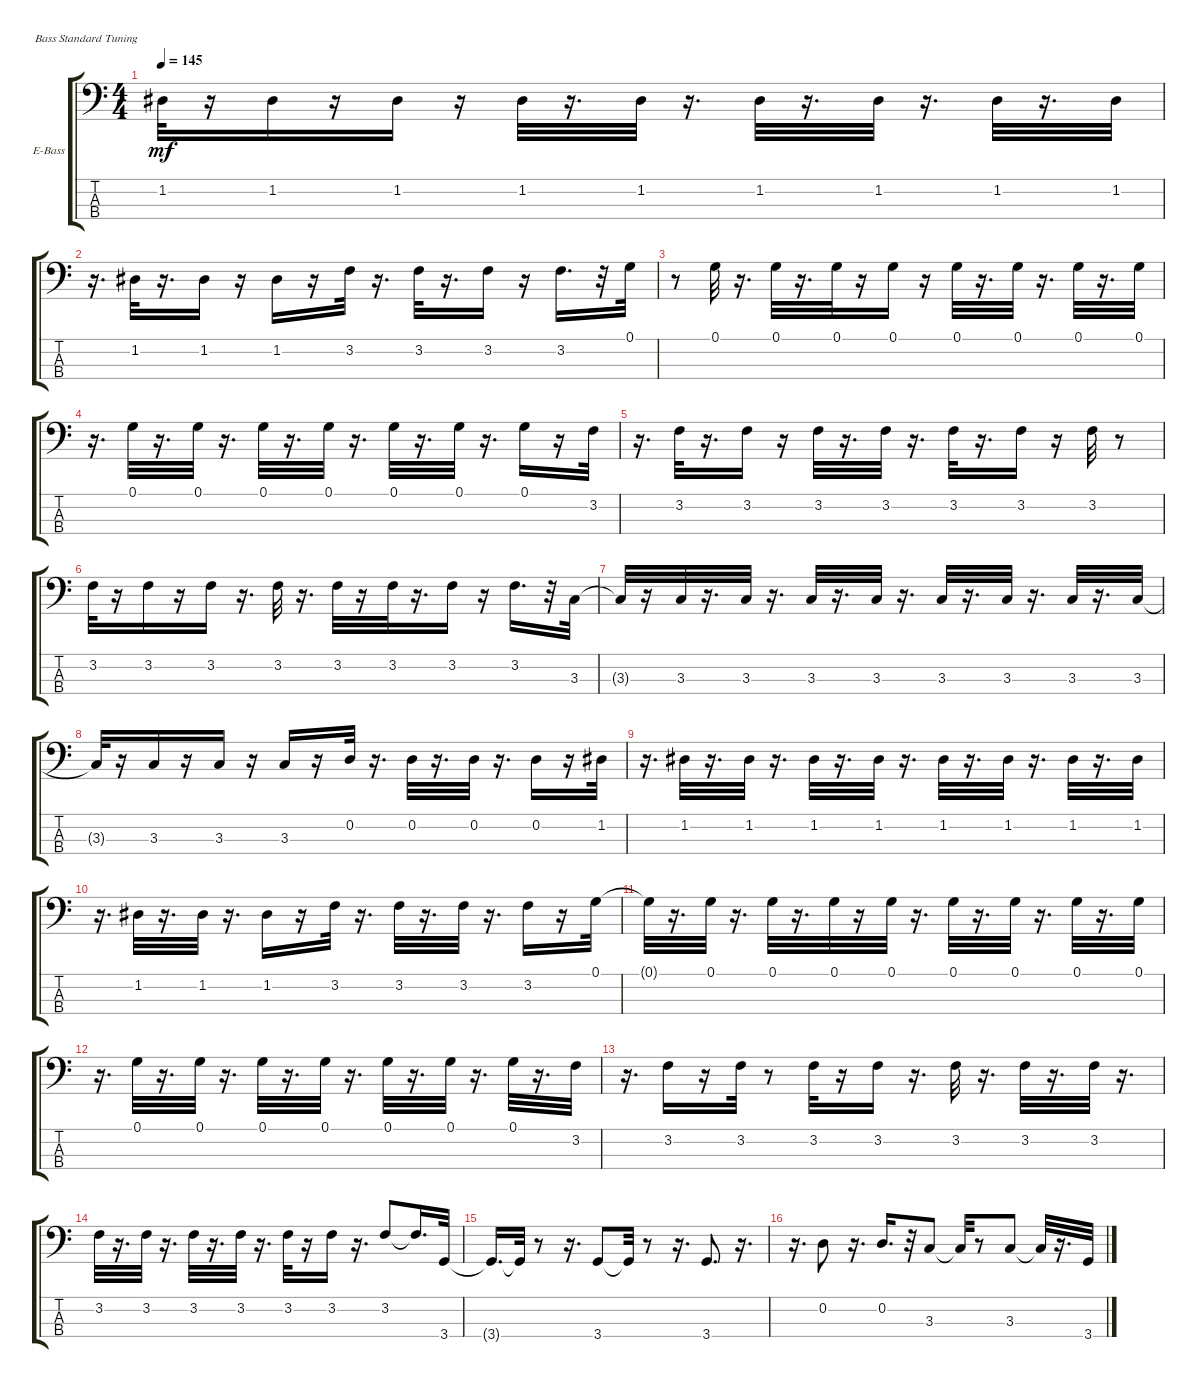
\bracketExtendMode groupsimilarinstruments
\firstSystemTrackNameOrientation horizontal
\otherSystemsTrackNameOrientation horizontal
\track ("Bass" "E-Bass") {instrument electricbassfinger}
\staff {score tabs}
\tuning (G2 D2 A1 E1)
\ts (4 4)
\tempo 145
\clef f4
\ks c
1.2.32{dy mf} r.16 1.2.16 r.16 1.2.16 r.16 1.2.32 r.16{d} 1.2.32 r.16{d} 1.2.32 r.16{d} 1.2.32 r.16{d} 1.2.32 r.16{d} 1.2.32 |
r.16{d} 1.2.32 r.16{d} 1.2.16 r.16 1.2.16 r.16 3.2.32 r.16{d} 3.2.32 r.16{d} 3.2.16 r.16 3.2.16{d} r.32 0.1.32 |
r.8 0.1.32 r.16{d} 0.1.32 r.16{d} 0.1.32 r.16 0.1.16 r.16 0.1.32 r.16{d} 0.1.32 r.16{d} 0.1.32 r.16{d} 0.1.32 |
r.16{d} 0.1.32 r.16{d} 0.1.32 r.16{d} 0.1.32 r.16{d} 0.1.32 r.16{d} 0.1.32 r.16{d} 0.1.32 r.16{d} 0.1.16 r.16 3.2.32 |
r.16{d} 3.2.32 r.16{d} 3.2.16 r.16 3.2.32 r.16{d} 3.2.32 r.16{d} 3.2.32 r.16{d} 3.2.16 r.16 3.2.32 r.8 |
3.2.32 r.16 3.2.16 r.16 3.2.16 r.16{d} 3.2.32 r.16{d} 3.2.32 r.16 3.2.32 r.16{d} 3.2.16 r.16 3.2.16{d} r.32 3.3.32 |
3.3{t}.32 r.16 3.3.32 r.16{d} 3.3.32 r.16{d} 3.3.32 r.16{d} 3.3.32 r.16{d} 3.3.32 r.16{d} 3.3.32 r.16{d} 3.3.32 r.16{d} 3.3.32 |
3.3{t}.32 r.16 3.3.16 r.16 3.3.16 r.16 3.3.16 r.16 0.2.32 r.16{d} 0.2.32 r.16{d} 0.2.32 r.16{d} 0.2.16 r.16 1.2.32 |
r.16{d} 1.2.32 r.16{d} 1.2.32 r.16{d} 1.2.32 r.16{d} 1.2.32 r.16{d} 1.2.32 r.16{d} 1.2.32 r.16{d} 1.2.32 r.16{d} 1.2.32 |
r.16{d} 1.2.32 r.16{d} 1.2.32 r.16{d} 1.2.16 r.16 3.2.32 r.16{d} 3.2.32 r.16{d} 3.2.32 r.16{d} 3.2.16 r.16 0.1.32 |
0.1{t}.32 r.16{d} 0.1.32 r.16{d} 0.1.32 r.16{d} 0.1.32 r.16 0.1.32 r.16{d} 0.1.32 r.16{d} 0.1.32 r.16{d} 0.1.32 r.16{d} 0.1.32 |
r.16{d} 0.1.32 r.16{d} 0.1.32 r.16{d} 0.1.32 r.16{d} 0.1.32 r.16{d} 0.1.32 r.16{d} 0.1.32 r.16{d} 0.1.32 r.16{d} 3.2.32 |
r.16{d} 3.2.16 r.16 3.2.32 r.8 3.2.32 r.16 3.2.16 r.16{d} 3.2.32 r.16{d} 3.2.32 r.16{d} 3.2.32 r.16{d} |
3.2.32 r.16{d} 3.2.32 r.16{d} 3.2.32 r.16{d} 3.2.32 r.16{d} 3.2.32 r.16 3.2.16 r.16{d} 3.2.8 3.2{t}.16{d} 3.4.32 |
3.4{t}.16{d} 3.4{t}.32 r.8 r.16{d} 3.4.8 3.4{t}.32 r.8 r.16{d} 3.4.8{d} r.16{d} |
r.16{d} 0.2.8 r.16{d} 0.2.16{d} r.32 3.3.8 3.3{t}.32 r.8 3.3.8 3.3{t}.32 r.16{d} 3.4.32
